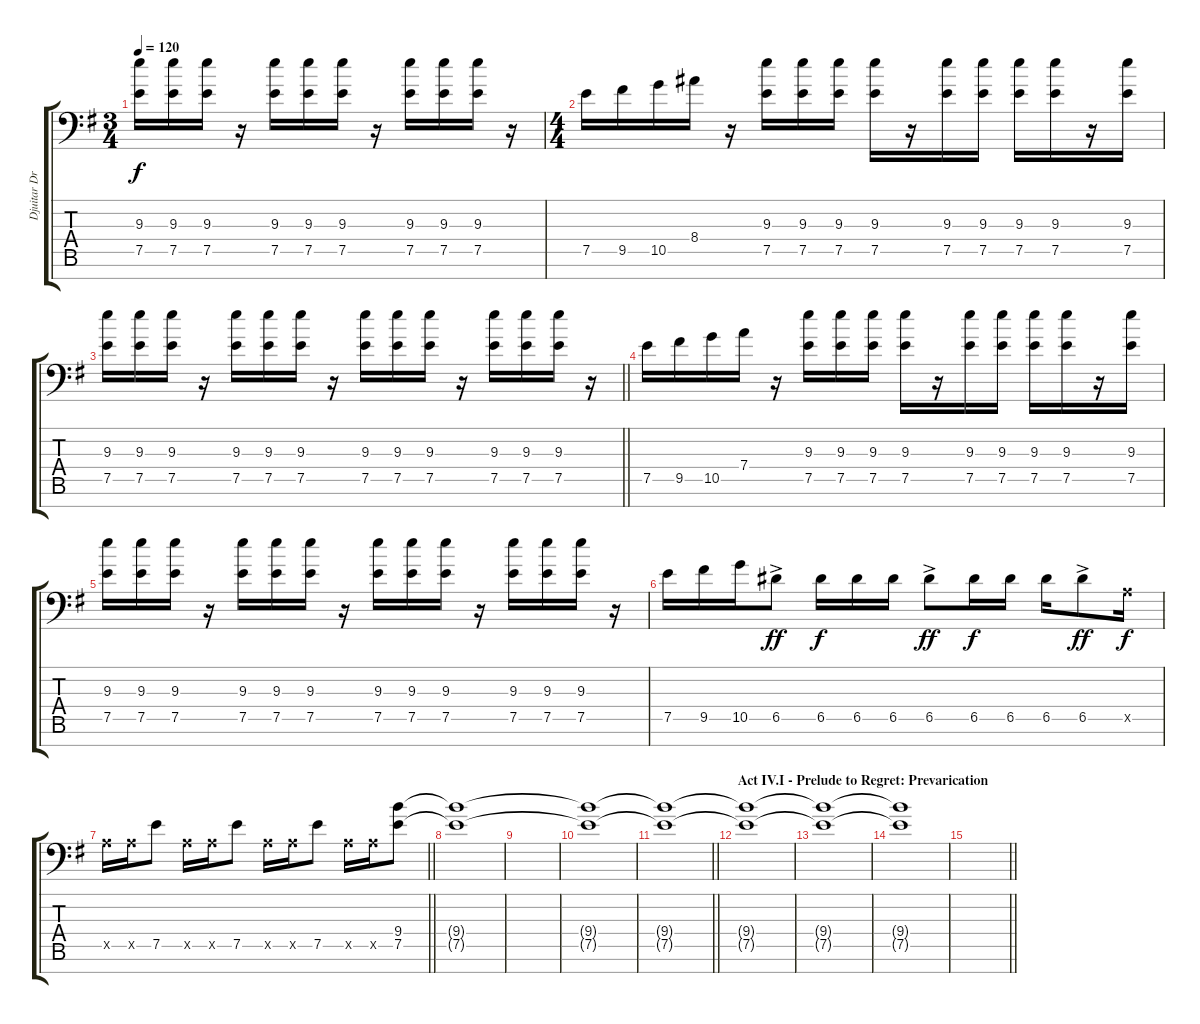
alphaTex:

\track ("Djuitar Dropped A" "Djuitar Dr") {instrument distortionguitar}
\staff {score tabs}
\tuning (E4 B3 G3 D3 A2 E2 A1) {hide}
\ts (3 4)
\tempo 120
\clef f4
\ks eminor
(9.3 7.5).16{dy f} (9.3 7.5).16 (9.3 7.5).16 r.16 (9.3 7.5).16 (9.3 7.5).16 (9.3 7.5).16 r.16 (9.3 7.5).16 (9.3 7.5).16 (9.3 7.5).16 r.16 |
\ts (4 4)
7.5.16 9.5.16 10.5.16 8.4.16 r.16 (9.3 7.5).16 (9.3 7.5).16 (9.3 7.5).16 (9.3 7.5).16 r.16 (9.3 7.5).16 (9.3 7.5).16 (9.3 7.5).16 (9.3 7.5).16 r.16 (9.3 7.5).16 |
\barLineRight lightlight
(9.3 7.5).16 (9.3 7.5).16 (9.3 7.5).16 r.16 (9.3 7.5).16 (9.3 7.5).16 (9.3 7.5).16 r.16 (9.3 7.5).16 (9.3 7.5).16 (9.3 7.5).16 r.16 (9.3 7.5).16 (9.3 7.5).16 (9.3 7.5).16 r.16 |
7.5.16 9.5.16 10.5.16 7.4.16 r.16 (9.3 7.5).16 (9.3 7.5).16 (9.3 7.5).16 (9.3 7.5).16 r.16 (9.3 7.5).16 (9.3 7.5).16 (9.3 7.5).16 (9.3 7.5).16 r.16 (9.3 7.5).16 |
(9.3 7.5).16 (9.3 7.5).16 (9.3 7.5).16 r.16 (9.3 7.5).16 (9.3 7.5).16 (9.3 7.5).16 r.16 (9.3 7.5).16 (9.3 7.5).16 (9.3 7.5).16 r.16 (9.3 7.5).16 (9.3 7.5).16 (9.3 7.5).16 r.16 |
7.5.16 9.5.16 10.5.16 6.5{ac}.8{dy ff} 6.5.16{dy f} 6.5.16 6.5.16 6.5{ac}.8{dy ff} 6.5.16{dy f} 6.5.16 6.5.16 6.5{ac}.8{dy ff} 0.5{x}.16{dy f} |
\barLineRight lightlight
0.5{x}.16 0.5{x}.16 7.5.8 0.5{x}.16 0.5{x}.16 7.5.8 0.5{x}.16 0.5{x}.16 7.5.8 0.5{x}.16 0.5{x}.16 (9.4 7.5).8 |
\section ("" "")
(9.4{t} 7.5{t}).1 |
|
(9.4{t} 7.5{t}).1{volume 0} |
\barLineRight lightlight
(9.4{t} 7.5{t}).1 |
\section ("" "Act IV.I - Prelude to Regret: Prevarication")
(9.4{t} 7.5{t}).1 |
(9.4{t} 7.5{t}).1 |
(9.4{t} 7.5{t}).1 |
\barLineRight lightlight
